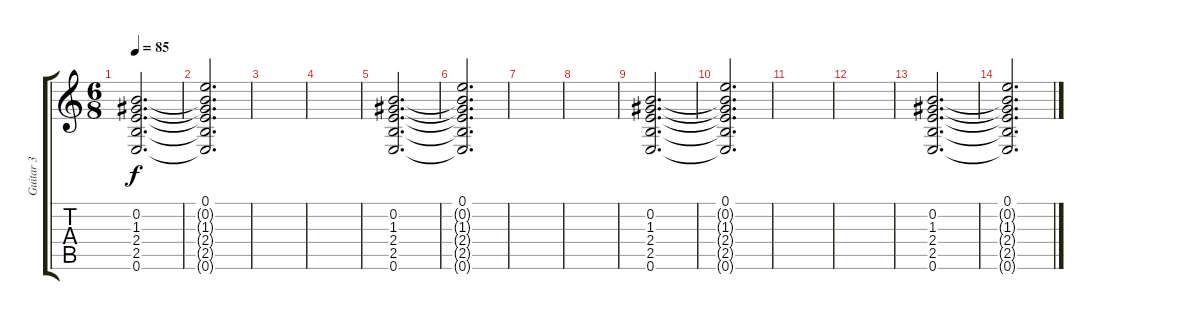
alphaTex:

\track ("Guitar 3" "Guitar 3") {instrument overdrivenguitar}
\staff {score tabs}
\tuning (E4 B3 G3 D3 A2 E2) {hide}
\ts (6 8)
\tempo 85
\clef g2
\ks c
(0.2 1.3 2.4 2.5 0.6).2{d dy f volume 4} |
(0.1 0.2{t} 1.3{t} 2.4{t} 2.5{t} 0.6{t}).2{d} |
|
|
(0.2 1.3 2.4 2.5 0.6).2{d volume 4} |
(0.1 0.2{t} 1.3{t} 2.4{t} 2.5{t} 0.6{t}).2{d} |
|
|
(0.2 1.3 2.4 2.5 0.6).2{d volume 4} |
(0.1 0.2{t} 1.3{t} 2.4{t} 2.5{t} 0.6{t}).2{d} |
|
|
(0.2 1.3 2.4 2.5 0.6).2{d volume 4} |
(0.1 0.2{t} 1.3{t} 2.4{t} 2.5{t} 0.6{t}).2{d}
